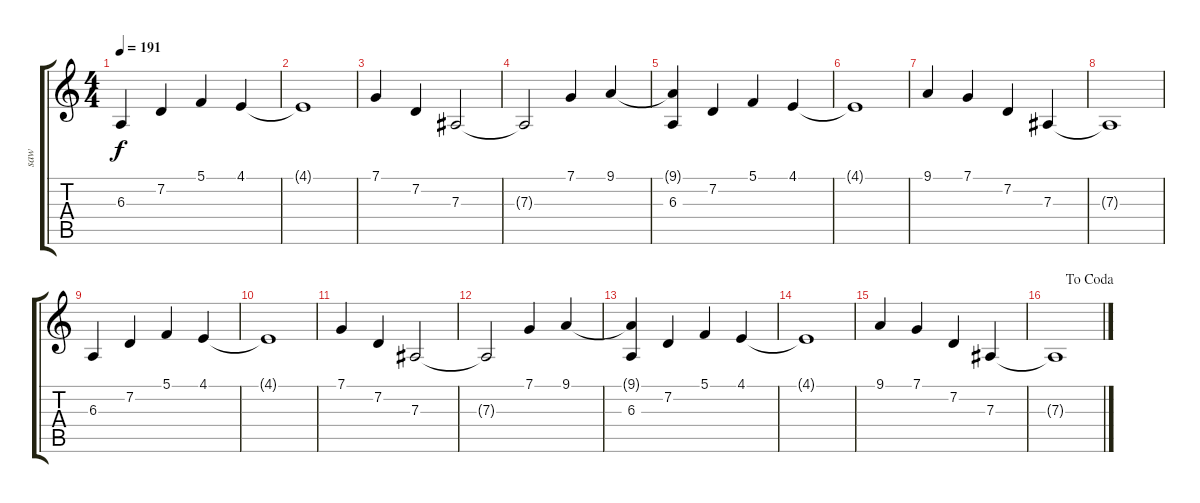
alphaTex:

\track ("saw" "saw") {instrument lead2sawtooth}
\staff {score tabs}
\tuning (C4 G3 Eb3 Bb2 F2 C2) {hide}
\ts (4 4)
\tempo 191
\clef g2
\ks c
6.3.4{dy f} 7.2.4 5.1.4 4.1.4 |
4.1{t}.1 |
7.1.4 7.2.4 7.3.2 |
7.3{t}.2 7.1.4 9.1.4 |
(9.1{t} 6.3).4 7.2.4 5.1.4 4.1.4 |
4.1{t}.1 |
9.1.4 7.1.4 7.2.4 7.3.4 |
7.3{t}.1 |
6.3.4 7.2.4 5.1.4 4.1.4 |
4.1{t}.1 |
7.1.4 7.2.4 7.3.2 |
7.3{t}.2 7.1.4 9.1.4 |
(9.1{t} 6.3).4 7.2.4 5.1.4 4.1.4 |
4.1{t}.1 |
9.1.4 7.1.4 7.2.4 7.3.4 |
\jump dacoda
7.3{t}.1
